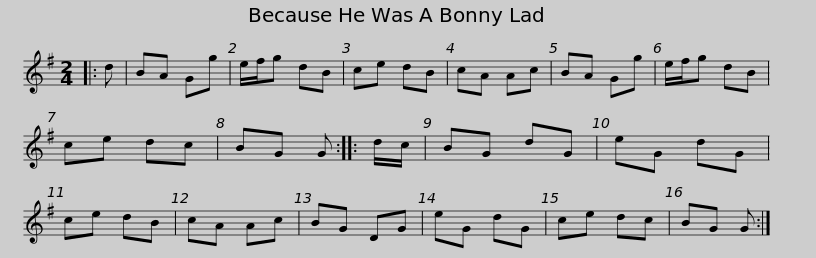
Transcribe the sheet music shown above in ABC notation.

X:1
L:1/8
M:2/4
I:linebreak $
K:G
V:1 treble
V:1
|: d | BA Gg | e/f/g dB | ce dB | cA Ac | %5
 BA Gg | e/f/g dB | ce dc | BG G :: d/c/ | %10
 BG dG |$ eG dG | ce dB | cA Ac | BG DG | %15
 eG dG | ce dc | BG G :| %18
